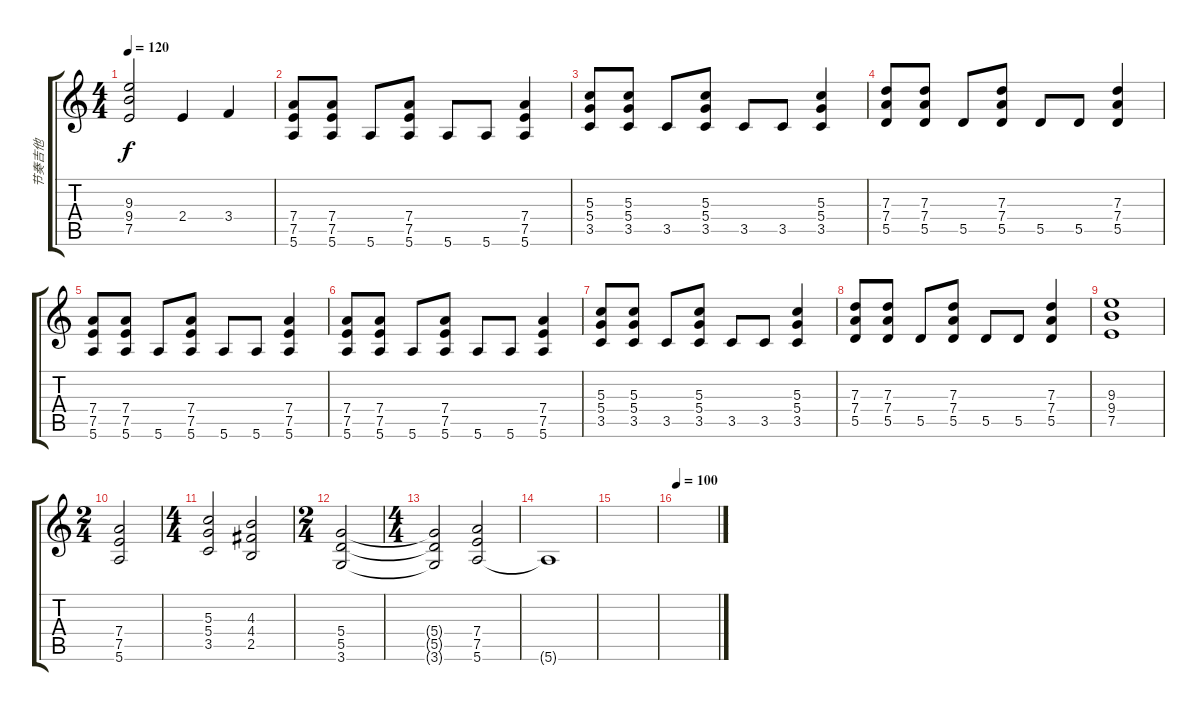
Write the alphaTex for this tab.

\track ("节奏吉他" "节奏吉他") {instrument overdrivenguitar}
\staff {score tabs}
\tuning (E4 B3 G3 D3 A2 E2) {hide}
\ts (4 4)
\tempo 120
\clef g2
\ks c
(9.3 9.4 7.5).2{dy f} 2.4.4 3.4.4 |
(7.4 7.5 5.6).8 (7.4 7.5 5.6).8 5.6.8 (7.4 7.5 5.6).8 5.6.8 5.6.8 (7.4 7.5 5.6).4 |
(5.3 5.4 3.5).8 (5.3 5.4 3.5).8 3.5.8 (5.3 5.4 3.5).8 3.5.8 3.5.8 (5.3 5.4 3.5).4 |
(7.3 7.4 5.5).8 (7.3 7.4 5.5).8 5.5.8 (7.3 7.4 5.5).8 5.5.8 5.5.8 (7.3 7.4 5.5).4 |
(7.4 7.5 5.6).8 (7.4 7.5 5.6).8 5.6.8 (7.4 7.5 5.6).8 5.6.8 5.6.8 (7.4 7.5 5.6).4 |
(7.4 7.5 5.6).8 (7.4 7.5 5.6).8 5.6.8 (7.4 7.5 5.6).8 5.6.8 5.6.8 (7.4 7.5 5.6).4 |
(5.3 5.4 3.5).8 (5.3 5.4 3.5).8 3.5.8 (5.3 5.4 3.5).8 3.5.8 3.5.8 (5.3 5.4 3.5).4 |
(7.3 7.4 5.5).8 (7.3 7.4 5.5).8 5.5.8 (7.3 7.4 5.5).8 5.5.8 5.5.8 (7.3 7.4 5.5).4 |
(9.3 9.4 7.5).1 |
\ts (2 4)
(7.4 7.5 5.6).2 |
\ts (4 4)
(5.3 5.4 3.5).2 (4.3 4.4 2.5).2 |
\ts (2 4)
(5.4 5.5 3.6).2 |
\ts (4 4)
(5.4{t} 5.5{t} 3.6{t}).2 (7.4 7.5 5.6).2 |
5.6{t}.1 |
|
\tempo 100
